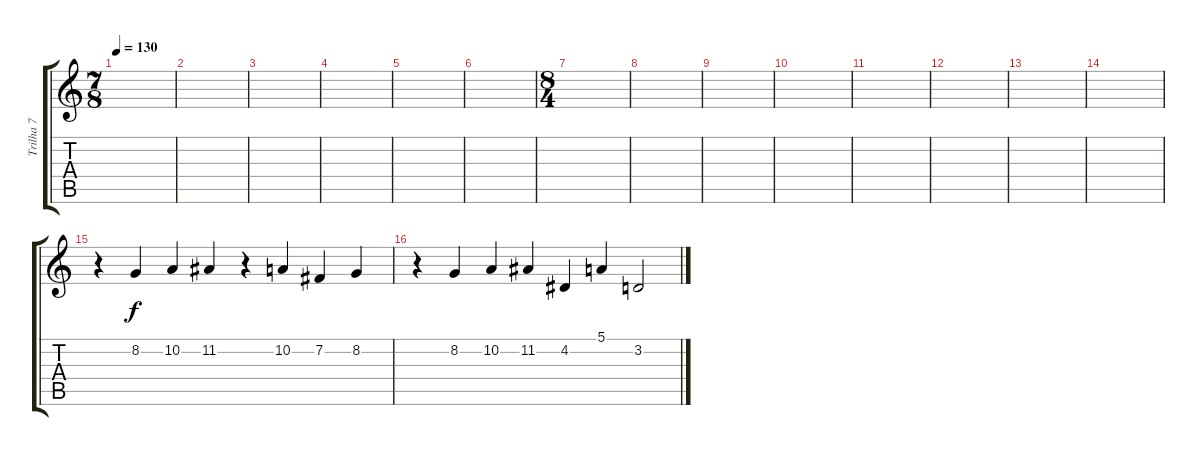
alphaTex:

\track ("Trilha 7" "Trilha 7") {instrument violin}
\staff {score tabs}
\tuning (E4 B3 G3 D3 A2 E2) {hide}
\ts (7 8)
\tempo 130
\clef g2
\ks c
|
|
|
|
|
|
\ts (8 4)
|
|
|
|
|
|
|
|
r.4 8.2.4 10.2.4 11.2.4 r.4 10.2.4 7.2.4 8.2.4 |
r.4 8.2.4 10.2.4 11.2.4 4.2.4 5.1.4 3.2.2
